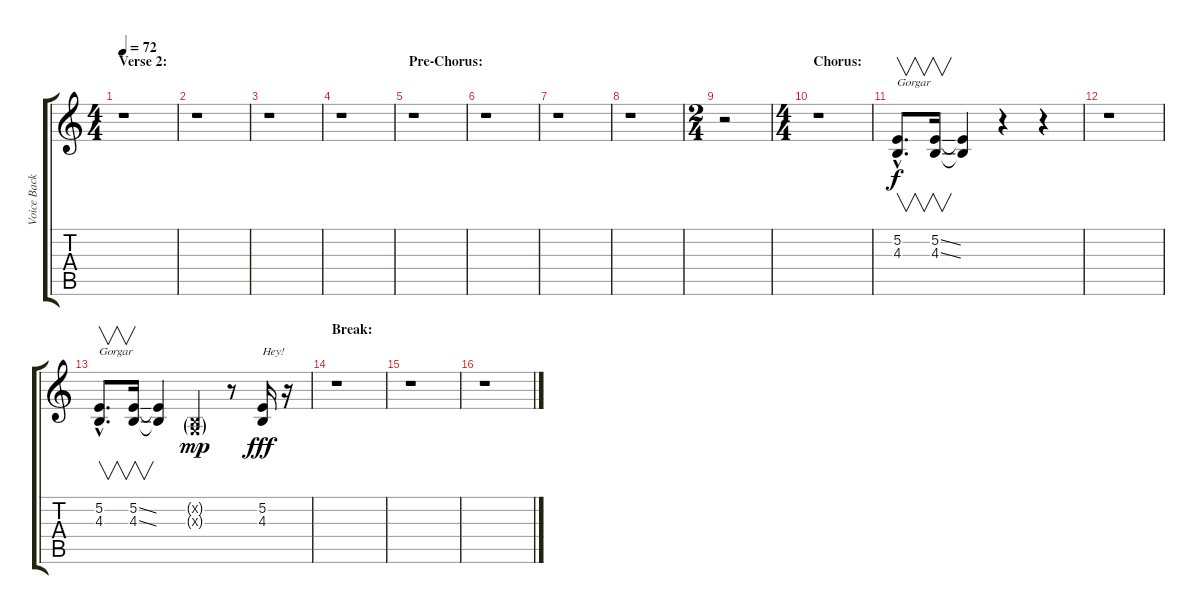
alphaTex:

\track ("Voice Backing" "Voice Back") {instrument choiraahs}
\staff {score tabs}
\tuning (E4 B3 G3 D3 A2 E2) {hide}
\ts (4 4)
\section ("" "Verse 2:")
\tempo 72
\clef g2
\ks c
r.1{dy fff} |
r.1 |
r.1 |
r.1 |
\section ("" "Pre-Chorus:")
r.1 |
r.1 |
r.1 |
r.1 |
\ts (2 4)
r.2 |
\ts (4 4)
\section ("" "Chorus:")
r.1 |
(5.2{hac} 4.3{hac}).8{v d txt "Gorgar " dy f} (5.2{ss} 4.3{ss}).16{v} (5.2{t} 4.3{t}).4 r.4 r.4 |
r.1 |
(5.2{hac} 4.3{hac}).8{v d txt "Gorgar "} (5.2{ss} 4.3{ss}).16{v} (5.2{t} 4.3{t}).4 (0.2{g x} 0.3{g x}).4{dy mp} r.8 (5.2 4.3).16{txt "Hey!" dy fff} r.16 |
\section ("" "Break:")
r.1 |
r.1 |
r.1
